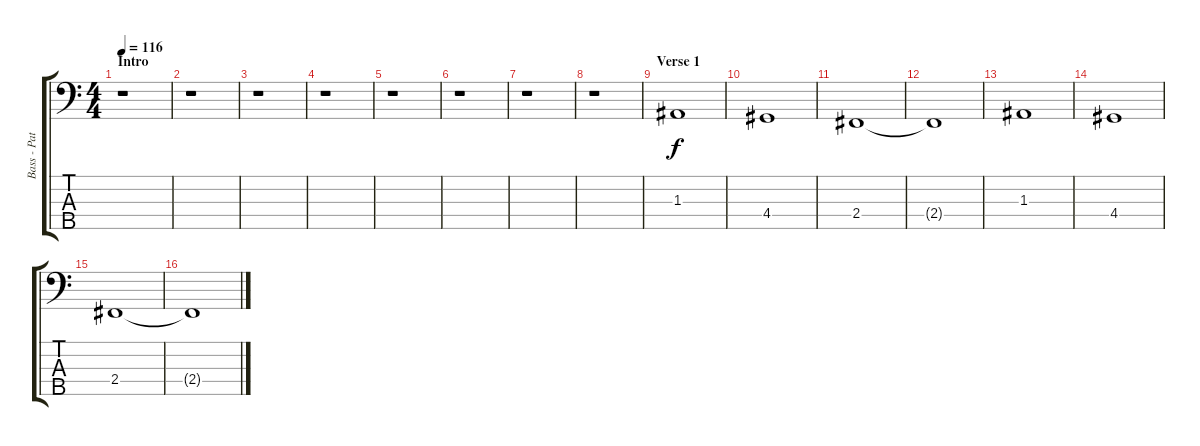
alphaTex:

\track ("Bass - Patrice Guers" "Bass - Pat") {instrument electricbasspick}
\staff {score tabs}
\tuning (G2 D2 A1 E1 B0) {hide}
\ts (4 4)
\section ("" "Intro")
\tempo 116
\clef f4
\ks c
r.1{dy f instrument electricbasspick} |
r.1 |
r.1 |
r.1 |
r.1 |
r.1 |
r.1 |
r.1 |
\section ("" "Verse 1")
1.3.1 |
4.4.1 |
2.4.1 |
2.4{t}.1 |
1.3.1 |
4.4.1 |
2.4.1 |
2.4{t}.1
